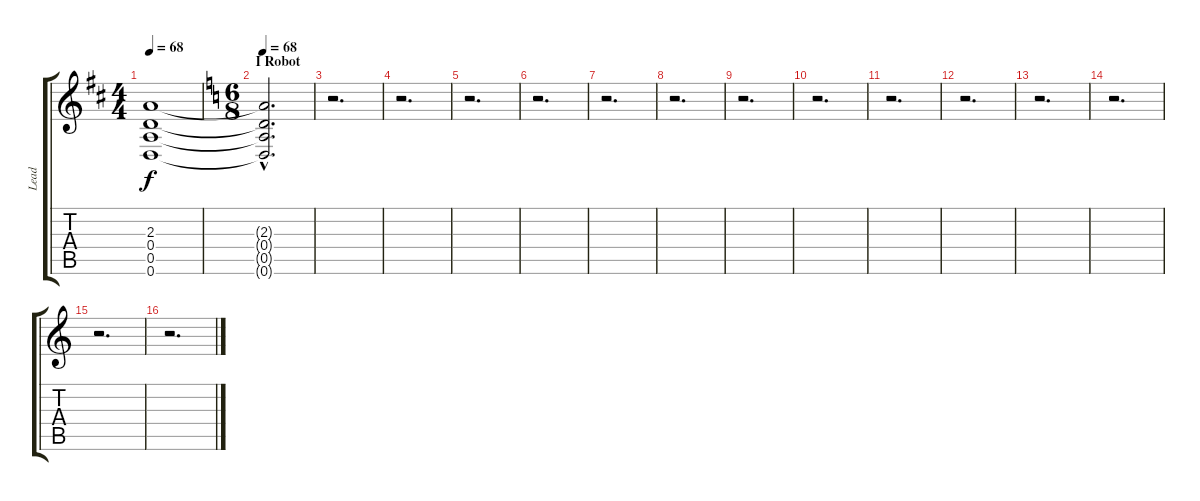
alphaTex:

\track ("Lead" "Lead") {instrument distortionguitar}
\staff {score tabs}
\tuning (E4 B3 G3 D3 A2 D2) {hide}
\ts (4 4)
\tempo 68
\clef g2
\ks d
(2.3 0.4 0.5 0.6).1{dy f} |
\ts (6 8)
\section ("" "I Robot")
\tempo 68
\ks c
(2.3{hac t} 0.4{hac t} 0.5{hac t} 0.6{hac t}).2{d} |
r.2{d} |
r.2{d} |
r.2{d} |
r.2{d} |
r.2{d} |
r.2{d} |
r.2{d} |
r.2{d} |
r.2{d} |
r.2{d} |
r.2{d} |
r.2{d} |
r.2{d} |
r.2{d}
